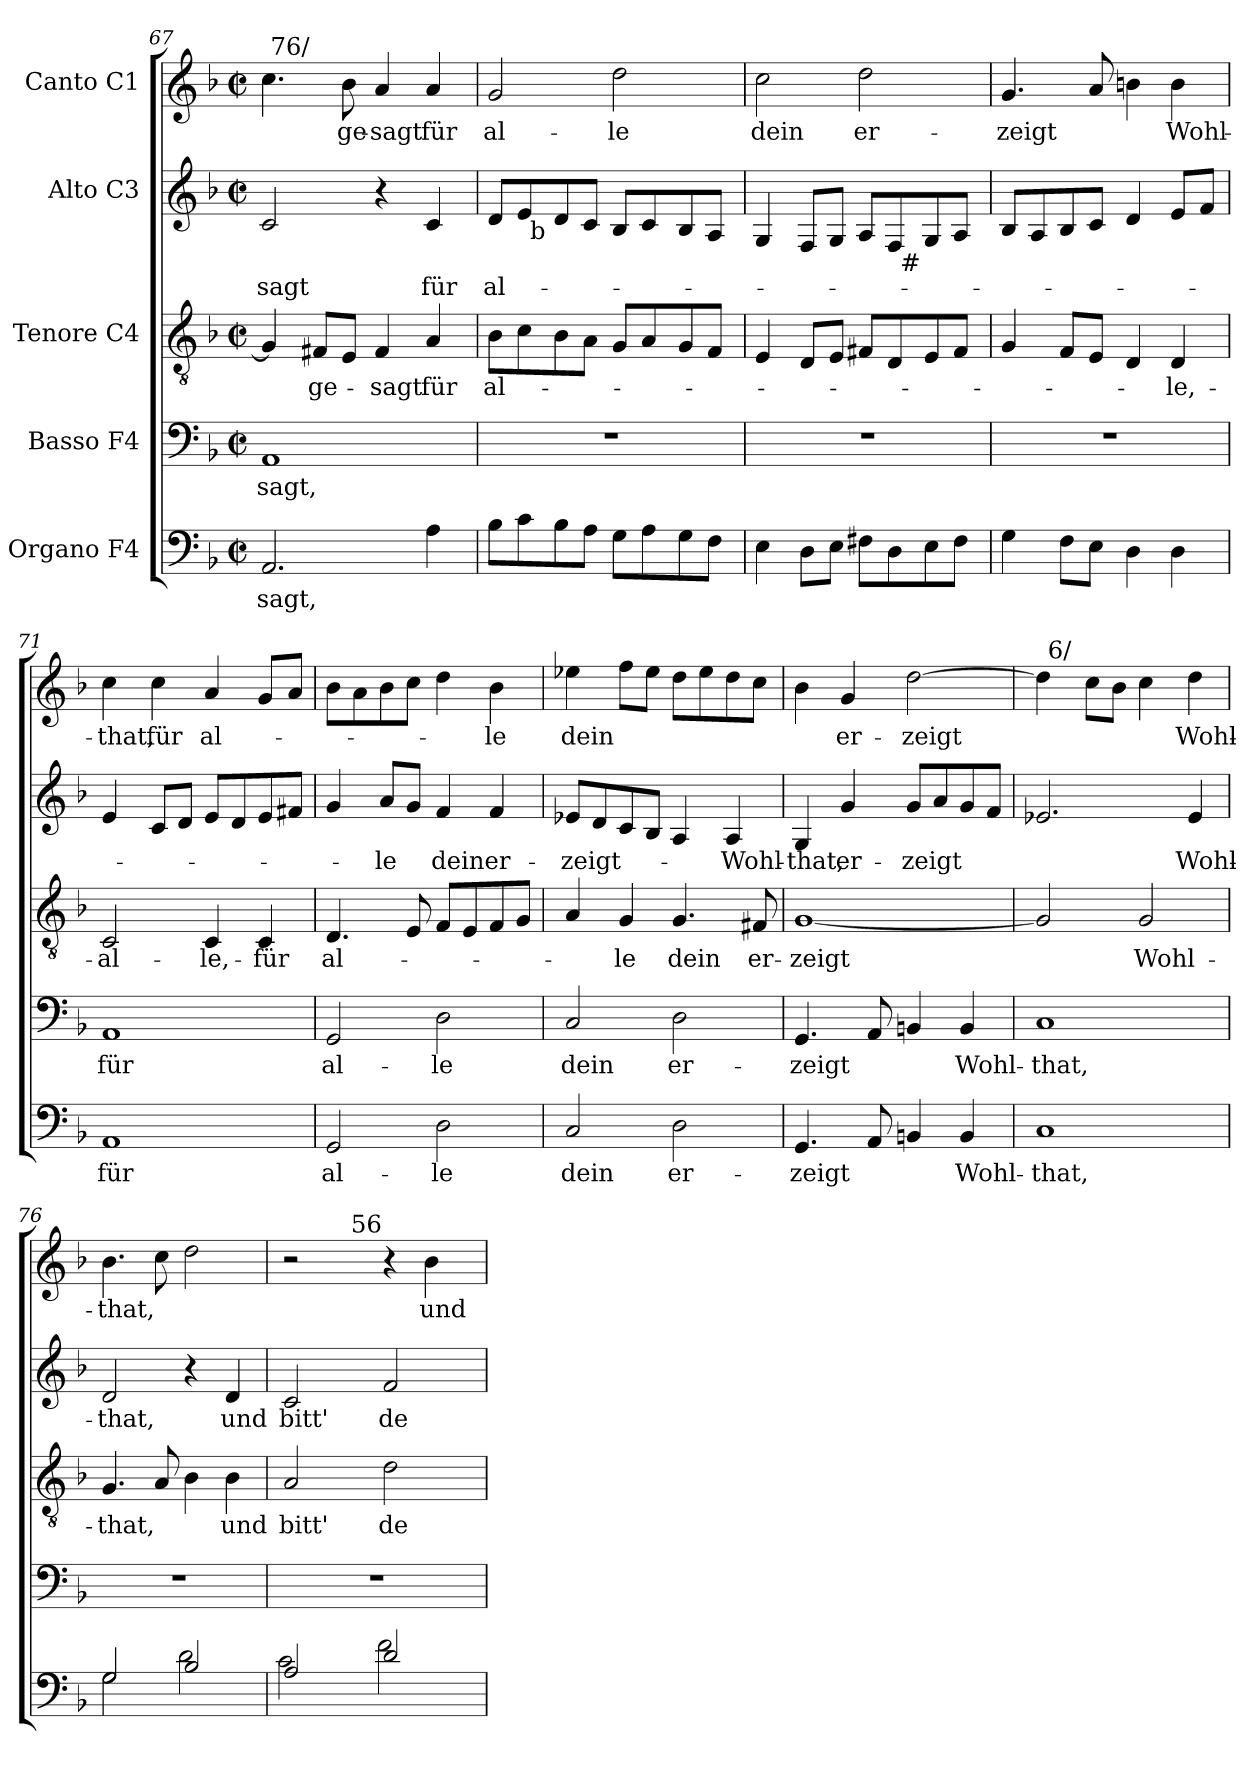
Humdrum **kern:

**kern	**text	**kern	**text	**kern	**text	**kern	**text	**kern	**text
*part5	*part5	*part4	*part4	*part3	*part3	*part2	*part2	*part1	*part1
*staff5	*staff5	*staff4	*staff4	*staff3	*staff3	*staff2	*staff2	*staff1	*staff1
*I"Organo  F4	*	*I"Basso  F4	*	*I"Tenore  C4	*	*I"Alto  C3	*	*I"Canto  C1	*
*clefF4	*	*clefF4	*	*clefGv2	*	*clefG2	*	*clefG2	*
*k[b-]	*	*k[b-]	*	*k[b-]	*	*k[b-]	*	*k[b-]	*
*F:	*	*F:	*	*F:	*	*F:	*	*F:	*
*M2/2	*	*M2/2	*	*M2/2	*	*M2/2	*	*M2/2	*
*met(c|)	*	*met(c|)	*	*met(c|)	*	*met(c|)	*	*met(c|)	*
=67	=67	=67	=67	=67	=67	=67	=67	=67	=67
!	!LO:LY:a:cj	!	!LO:LY:b:cj	!	!	!	!LO:LY:b:cj	!	!
*	*	*	*	*	*	*	*	*^	*
2.AA/	-sagt,	1AA	-sagt,	4G/]	.	2c/	-sagt	4.cc\	64ryy	.
!	!	!	!	!	!	!	!	!	!LO:TX:a:t=76/	!
.	.	.	.	.	.	.	.	.	2ryy	.
!	!	!	!	!	!LO:LY:b:cj	!	!	!	!	!
.	.	.	.	8F#X/L	ge-	.	.	.	.	.
!	!	!	!	!	!	!	!	!	!	!LO:LY:b
.	.	.	.	8E/J	.	.	.	8b-\	.	ge-
!	!	!	!	!	!LO:LY:b:cj	!	!	!	!	!LO:LY:b:cj
.	.	.	.	4F#/	-sagt	4r	.	4a/	.	-sagt
.	.	.	.	.	.	.	.	.	4ryy	.
!	!	!	!	!	!LO:LY:b:cj	!	!LO:LY:b:cj	!	!	!LO:LY:b:cj
4A\	.	.	.	4A/	für	4c/	für	4a/	.	für
.	.	.	.	.	.	.	.	.	8...ryy	.
!!LO:PB:g=z
=68	=68	=68	=68	=68	=68	=68	=68	=68	=68	=68
!	!	!	!	!	!LO:LY:b:cj	!	!LO:LY:b:cj	!	!	!LO:LY:b:cj
*	*	*	*	*	*	*^	*	*v	*v	*
8B-\L	.	1r	.	8B-\L	al-	8d/L	8ryy	al-	2g/	al-
8c\	.	.	.	8c\	.	8e/	32ryy	.	.	.
!	!	!	!	!	!	!	!LO:TX:b:t=b	!	!	!
.	.	.	.	.	.	.	2ryy	.	.	.
8B-\	.	.	.	8B-\	.	8d/	.	.	.	.
8A\J	.	.	.	8A\J	.	8c/J	.	.	.	.
!	!	!	!	!	!	!	!	!	!	!LO:LY:b:cj
8G\L	.	.	.	8G/L	.	8B-/L	.	.	2dd\	-le
8A\	.	.	.	8A/	.	8c/	.	.	.	.
.	.	.	.	.	.	.	4ryy	.	.	.
8G\	.	.	.	8G/	.	8B-/	.	.	.	.
8F\J	.	.	.	8F/J	.	8A/J	.	.	.	.
.	.	.	.	.	.	.	16.ryy	.	.	.
=69	=69	=69	=69	=69	=69	=69	=69	=69	=69	=69
!	!	!	!	!	!	!	!	!	!	!LO:LY:b:cj
4E<\	.	1r	.	4E/	.	4G/	2ryy	.	2cc\	dein
8D\L	.	.	.	8D/L	.	8F/L	.	.	.	.
8E\J	.	.	.	8E/J	.	8G/J	.	.	.	.
!	!	!	!	!	!	!	!	!	!	!LO:LY:b:cj
8F#X<\L	.	.	.	8F#X/L	.	8A/L	8ryy	.	2dd\	er-
8D\	.	.	.	8D/	.	8F/	32ryy	.	.	.
!	!	!	!	!	!	!	!LO:TX:b:t=#	!	!	!
.	.	.	.	.	.	.	4ryy	.	.	.
8E\	.	.	.	8E/	.	8G/	.	.	.	.
8F#\J	.	.	.	8F#/J	.	8A/J	.	.	.	.
.	.	.	.	.	.	.	16.ryy	.	.	.
=70	=70	=70	=70	=70	=70	=70	=70	=70	=70	=70
!	!	!	!	!	!	!	!	!	!	!LO:LY:b:cj
*	*	*	*	*	*	*v	*v	*	*	*
4G\	.	1r	.	4G/	.	8B-/L	.	4.g/	-zeigt
.	.	.	.	.	.	8A/	.	.	.
8F\L	.	.	.	8F/L	.	8B-/	.	.	.
8E\J	.	.	.	8E/J	.	8c/J	.	8a/	.
4D\	.	.	.	4D/	.	4d/	.	4bn\	.
!	!	!	!	!	!LO:LY:b:cj	!	!	!	!LO:LY:b:cj
4D\	.	.	.	4D/	-le,-	8e/L	.	4b\	Wohl-
.	.	.	.	.	.	8f/J	.	.	.
=71	=71	=71	=71	=71	=71	=71	=71	=71	=71
!	!LO:LY:a:cj	!	!LO:LY:b:cj	!	!LO:LY:b:cj	!	!	!	!LO:LY:b:cj
1AA	für	1AA	für	2C/	-al-	4e/	.	4cc\	-that,
!	!	!	!	!	!	!	!	!	!LO:LY:b:cj
.	.	.	.	.	.	8c/L	.	4cc\	für
.	.	.	.	.	.	8d/J	.	.	.
!	!	!	!	!	!LO:LY:b:cj	!	!	!	!LO:LY:b:cj
.	.	.	.	4C/	-le,-	8e/L	.	4a/	al-
.	.	.	.	.	.	8d/	.	.	.
!	!	!	!	!	!LO:LY:b:cj	!	!	!	!
.	.	.	.	4C/	-für	8e/	.	8g/L	.
.	.	.	.	.	.	8f#X/J	.	8a/J	.
=72	=72	=72	=72	=72	=72	=72	=72	=72	=72
!	!LO:LY:a:cj	!	!LO:LY:b:cj	!	!LO:LY:b:cj	!	!	!	!
2GG/	al-	2GG/	al-	4.D/	al-	4g/	.	8b-\L	.
.	.	.	.	.	.	.	.	8a\	.
!	!	!	!	!	!	!	!LO:LY:b:cj	!	!
.	.	.	.	.	.	8a/L	-le	8b-\	.
.	.	.	.	8E/	.	8g/J	.	8cc\J	.
!	!LO:LY:a:cj	!	!LO:LY:b:cj	!	!	!	!LO:LY:b:cj	!	!
2D\	-le	2D\	-le	8F/L	.	4f/	dein	4dd\	.
.	.	.	.	8E/	.	.	.	.	.
!	!	!	!	!	!	!	!LO:LY:b:cj	!	!LO:LY:b:cj
.	.	.	.	8F/	.	4f/	er-	4b-\	-le
.	.	.	.	8G/J	.	.	.	.	.
!!LO:LB:g=z
=73	=73	=73	=73	=73	=73	=73	=73	=73	=73
!	!LO:LY:a:cj	!	!LO:LY:b:cj	!	!	!	!LO:LY:b:cj	!	!LO:LY:b:cj
2C/	dein	2C/	dein	4A/	.	8e-X/L	-zeigt-	4ee-X>\	dein
.	.	.	.	.	.	8d/	.	.	.
!	!	!	!	!	!LO:LY:b:cj	!	!	!	!
.	.	.	.	4G/	-le	8c/	.	8ff\L	.
.	.	.	.	.	.	8B-/J	.	8ee-\J	.
!	!LO:LY:a:cj	!	!LO:LY:b:cj	!	!LO:LY:b:cj	!	!	!	!
2D\	er-	2D\	er-	4.G/	dein	4A/	.	8dd\L	.
.	.	.	.	.	.	.	.	8ee-\	.
!	!	!	!	!	!	!	!LO:LY:b:cj	!	!
.	.	.	.	.	.	4A/	-Wohl-	8dd\	.
!	!	!	!	!	!LO:LY:b:cj	!	!	!	!
.	.	.	.	8F#X/	er-	.	.	8cc\J	.
=74	=74	=74	=74	=74	=74	=74	=74	=74	=74
!	!LO:LY:a:cj	!	!LO:LY:b:cj	!	!LO:LY:b:cj	!	!LO:LY:b:cj	!	!
4.GG/	-zeigt	4.GG/	-zeigt	[<1G	-zeigt	4G/	-that,	4b-\	.
!	!	!	!	!	!	!	!LO:LY:b:cj	!	!LO:LY:b:cj
.	.	.	.	.	.	4g/	er-	4g/	er-
8AA/	.	8AA/	.	.	.	.	.	.	.
!	!	!	!	!	!	!	!LO:LY:b:cj	!	!LO:LY:b:cj
4BBn</	.	4BBn/	.	.	.	8g/L	-zeigt	[>2dd\	-zeigt
.	.	.	.	.	.	8a/	.	.	.
!	!LO:LY:a:cj	!	!LO:LY:b:cj	!	!	!	!	!	!
4BB/	Wohl-	4BB/	Wohl-	.	.	8g/	.	.	.
.	.	.	.	.	.	8f/J	.	.	.
=75	=75	=75	=75	=75	=75	=75	=75	=75	=75
!	!LO:LY:a:cj	!	!LO:LY:b:cj	!	!	!	!	!	!
*	*	*	*	*	*	*	*	*^	*
1C	-that,	1C	-that,	2G/]	.	2.e-X/	.	4dd\]	32ryy	.
!	!	!	!	!	!	!	!	!	!LO:TX:a:t=6/	!
.	.	.	.	.	.	.	.	.	2ryy	.
.	.	.	.	.	.	.	.	8cc\L	.	.
.	.	.	.	.	.	.	.	8b-\J	.	.
!	!	!	!	!	!LO:LY:b:cj	!	!	!	!	!
.	.	.	.	2G/	Wohl-	.	.	4cc\	.	.
.	.	.	.	.	.	.	.	.	4...ryy	.
!	!	!	!	!	!	!	!LO:LY:b:cj	!	!	!LO:LY:b:cj
.	.	.	.	.	.	4e-/	Wohl-	4dd\	.	Wohl-
=76	=76	=76	=76	=76	=76	=76	=76	=76	=76	=76
*^	*	*	*	*	*	*	*	*	*	*
!	!	!	!	!	!	!LO:LY:b:cj	!	!LO:LY:b:cj	!	!	!LO:LY:b:cj
*	*	*	*	*	*	*	*	*	*v	*v	*
2G/	2G\	.	1r	.	4.G/	-that,	2d/	-that,	4.b-\	-that,
.	.	.	.	.	8A/	.	.	.	8cc\	.
2B-/	2d\	.	.	.	4B-\	.	4r	.	2dd\	.
!	!	!	!	!	!	!LO:LY:b:cj	!	!LO:LY:b:cj	!	!
.	.	.	.	.	4B-\	und	4d/	und	.	.
=77	=77	=77	=77	=77	=77	=77	=77	=77	=77	=77
!	!	!	!	!	!	!LO:LY:b:cj	!	!LO:LY:b:cj	!	!
*	*	*	*	*	*	*	*	*	*^	*
2A/	2c\	.	1r	.	2A/	bitt'	2c/	bitt'	2r	4ryy	.
.	.	.	.	.	.	.	.	.	.	16ryy	.
.	.	.	.	.	.	.	.	.	.	64ryy	.
!	!	!	!	!	!	!	!	!	!	!LO:TX:a:t=56	!
.	.	.	.	.	.	.	.	.	.	2ryy	.
!	!	!	!	!	!	!LO:LY:b:cj	!	!LO:LY:b:cj	!	!	!
2d/	2f\	.	.	.	2d\	de-	2f/	de-	4r	.	.
!	!	!	!	!	!	!	!	!	!	!	!LO:LY:b:cj
.	.	.	.	.	.	.	.	.	4b-\	.	und
.	.	.	.	.	.	.	.	.	.	8ryy	.
.	.	.	.	.	.	.	.	.	.	32.ryy	.
*v	*v	*	*	*	*	*	*	*	*v	*v	*
=	=	=	=	=	=	=	=	=	=
*-	*-	*-	*-	*-	*-	*-	*-	*-	*-
